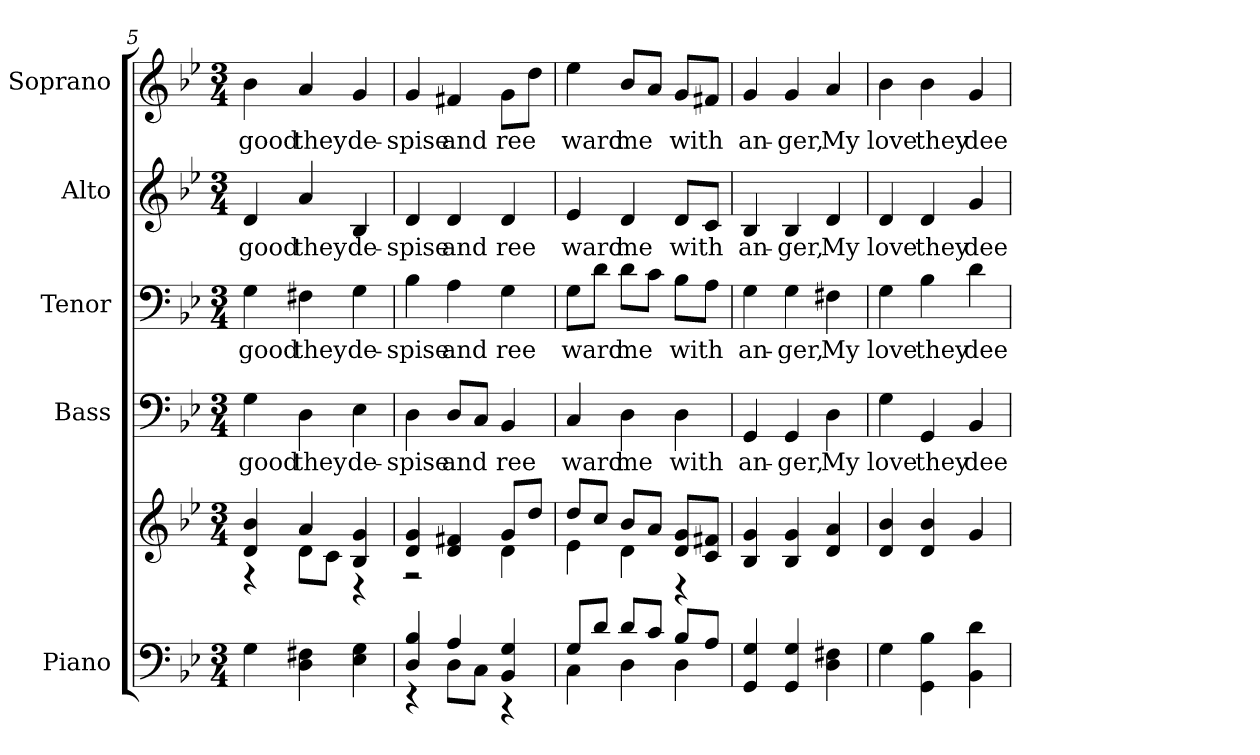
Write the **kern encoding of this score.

**kern	**kern	**kern	**text	**kern	**text	**kern	**text	**kern	**text
*part5	*part5	*part4	*part4	*part3	*part3	*part2	*part2	*part1	*part1
*staff6	*staff5	*staff4	*staff4	*staff3	*staff3	*staff2	*staff2	*staff1	*staff1
*I"Piano	*	*I"Bass	*	*I"Tenor	*	*I"Alto	*	*I"Soprano	*
*I'Pno.	*	*I'B.	*	*I'T.	*	*I'A.	*	*I'S.	*
!!LO:PB:g=z
*clefF4	*clefG2	*clefF4	*	*clefF4	*	*clefG2	*	*clefG2	*
*k[b-e-]	*k[b-e-]	*k[b-e-]	*	*k[b-e-]	*	*k[b-e-]	*	*k[b-e-]	*
*B-:	*B-:	*B-:	*	*B-:	*	*B-:	*	*B-:	*
*M3/4	*M3/4	*M3/4	*	*M3/4	*	*M3/4	*	*M3/4	*
=5	=5	=5	=5	=5	=5	=5	=5	=5	=5
*	*^	*	*	*	*	*	*	*	*
!	!	!	!	!LO:LY:b:color=#000000	!	!	!	!	!	!
!	!	!	!	!	!	!LO:LY:b:color=#000000	!	!	!	!
!	!	!	!	!	!	!	!	!LO:LY:b:color=#000000	!	!
!	!	!	!	!	!	!	!	!	!	!LO:LY:b:color=#000000
4Gi\	4di/ 4b-i	4r	4Gi\	good	4Gi\	good	4di/	good	4b-i\	good
!	!	!	!	!LO:LY:b:color=#000000	!	!	!	!	!	!
!	!	!	!	!	!	!LO:LY:b:color=#000000	!	!	!	!
!	!	!	!	!	!	!	!	!LO:LY:b:color=#000000	!	!
!	!	!	!	!	!	!	!	!	!	!LO:LY:b:color=#000000
4Di\ 4F#Xi	4ai/	8di\L	4Di\	they	4F#Xi\	they	4ai/	they	4ai/	they
.	.	8ci\J	.	.	.	.	.	.	.	.
!	!	!	!	!LO:LY:b:color=#000000	!	!	!	!	!	!
!	!	!	!	!	!	!LO:LY:b:color=#000000	!	!	!	!
!	!	!	!	!	!	!	!	!LO:LY:b:color=#000000	!	!
!	!	!	!	!	!	!	!	!	!	!LO:LY:b:color=#000000
4E-i\ 4Gi	4B-i/ 4gi	4r	4E-i\	de-	4Gi\	de-	4B-i/	de-	4gi/	de-
=6	=6	=6	=6	=6	=6	=6	=6	=6	=6	=6
*^	*	*	*	*	*	*	*	*	*	*
!	!	!	!	!	!LO:LY:b:color=#000000	!	!	!	!	!	!
!	!	!	!	!	!	!	!LO:LY:b:color=#000000	!	!	!	!
!	!	!	!	!	!	!	!	!	!LO:LY:b:color=#000000	!	!
!	!	!	!	!	!	!	!	!	!	!	!LO:LY:b:color=#000000
4Di/ 4B-i	4r	4di/ 4gi	2r	4Di\	-spise	4B-i\	-spise	4di/	-spise	4gi/	-spise
!	!	!	!	!	!LO:LY:b:color=#000000	!	!	!	!	!	!
!	!	!	!	!	!	!	!LO:LY:b:color=#000000	!	!	!	!
!	!	!	!	!	!	!	!	!	!LO:LY:b:color=#000000	!	!
!	!	!	!	!	!	!	!	!	!	!	!LO:LY:b:color=#000000
4Ai/	8Di\L	4di/ 4f#Xi	.	8Di/L	and	4Ai\	and	4di/	and	4f#Xi/	and
.	8Ci\J	.	.	8Ci/J	.	.	.	.	.	.	.
!	!	!	!	!	!LO:LY:b:color=#000000	!	!	!	!	!	!
!	!	!	!	!	!	!	!LO:LY:b:color=#000000	!	!	!	!
!	!	!	!	!	!	!	!	!	!LO:LY:b:color=#000000	!	!
!	!	!	!	!	!	!	!	!	!	!	!LO:LY:b:color=#000000
4BB-i/ 4Gi	4r	8gi/L	4di\	4BB-i/	ree	4Gi\	ree	4di/	ree	8gi\L	ree
.	.	8ddi/J	.	.	.	.	.	.	.	8ddi\J	.
=7	=7	=7	=7	=7	=7	=7	=7	=7	=7	=7	=7
!	!	!	!	!	!LO:LY:b:color=#000000	!	!	!	!	!	!
!	!	!	!	!	!	!	!LO:LY:b:color=#000000	!	!	!	!
!	!	!	!	!	!	!	!	!	!LO:LY:b:color=#000000	!	!
!	!	!	!	!	!	!	!	!	!	!	!LO:LY:b:color=#000000
8Gi/L	4Ci\	8ddi/L	4e-i\	4Ci/	ward	8Gi\L	ward	4e-i/	ward	4ee-i\	ward
8di/J	.	8cci/J	.	.	.	8di\J	.	.	.	.	.
!	!	!	!	!	!LO:LY:b:color=#000000	!	!	!	!	!	!
!	!	!	!	!	!	!	!LO:LY:b:color=#000000	!	!	!	!
!	!	!	!	!	!	!	!	!	!LO:LY:b:color=#000000	!	!
!	!	!	!	!	!	!	!	!	!	!	!LO:LY:b:color=#000000
8di/L	4Di\	8b-i/L	4di\	4Di\	me	8di\L	me	4di/	me	8b-i/L	me
8ci/J	.	8ai/J	.	.	.	8ci\J	.	.	.	8ai/J	.
!	!	!	!	!	!LO:LY:b:color=#000000	!	!	!	!	!	!
!	!	!	!	!	!	!	!LO:LY:b:color=#000000	!	!	!	!
!	!	!	!	!	!	!	!	!	!LO:LY:b:color=#000000	!	!
!	!	!	!	!	!	!	!	!	!	!	!LO:LY:b:color=#000000
8B-i/L	4Di\	8di/ 8giL	4r	4Di\	with	8B-i\L	with	8di/L	with	8gi/L	with
8Ai/J	.	8ci/ 8f#XiJ	.	.	.	8Ai\J	.	8ci/J	.	8f#Xi/J	.
*v	*v	*	*	*	*	*	*	*	*	*	*
*	*v	*v	*	*	*	*	*	*	*	*
=8	=8	=8	=8	=8	=8	=8	=8	=8	=8
!	!	!	!LO:LY:b:color=#000000	!	!	!	!	!	!
!	!	!	!	!	!LO:LY:b:color=#000000	!	!	!	!
!	!	!	!	!	!	!	!LO:LY:b:color=#000000	!	!
!	!	!	!	!	!	!	!	!	!LO:LY:b:color=#000000
4GGi/ 4Gi	4B-i/ 4gi	4GGi/	an-	4Gi\	an-	4B-i/	an-	4gi/	an-
!	!	!	!LO:LY:b:color=#000000	!	!	!	!	!	!
!	!	!	!	!	!LO:LY:b:color=#000000	!	!	!	!
!	!	!	!	!	!	!	!LO:LY:b:color=#000000	!	!
!	!	!	!	!	!	!	!	!	!LO:LY:b:color=#000000
4GGi/ 4Gi	4B-i/ 4gi	4GGi/	-ger,	4Gi\	-ger,	4B-i/	-ger,	4gi/	-ger,
!	!	!	!LO:LY:b:color=#000000	!	!	!	!	!	!
!	!	!	!	!	!LO:LY:b:color=#000000	!	!	!	!
!	!	!	!	!	!	!	!LO:LY:b:color=#000000	!	!
!	!	!	!	!	!	!	!	!	!LO:LY:b:color=#000000
4Di\ 4F#Xi	4di/ 4ai	4Di\	My	4F#Xi\	My	4di/	My	4ai/	My
!!LO:LB:g=z
=9	=9	=9	=9	=9	=9	=9	=9	=9	=9
!	!	!	!LO:LY:b:color=#000000	!	!	!	!	!	!
!	!	!	!	!	!LO:LY:b:color=#000000	!	!	!	!
!	!	!	!	!	!	!	!LO:LY:b:color=#000000	!	!
!	!	!	!	!	!	!	!	!	!LO:LY:b:color=#000000
4Gi\	4di/ 4b-i	4Gi\	love	4Gi\	love	4di/	love	4b-i\	love
!	!	!	!LO:LY:b:color=#000000	!	!	!	!	!	!
!	!	!	!	!	!LO:LY:b:color=#000000	!	!	!	!
!	!	!	!	!	!	!	!LO:LY:b:color=#000000	!	!
!	!	!	!	!	!	!	!	!	!LO:LY:b:color=#000000
4GGi\ 4B-i	4di/ 4b-i	4GGi/	they	4B-i\	they	4di/	they	4b-i\	they
!	!	!	!LO:LY:b:color=#000000	!	!	!	!	!	!
!	!	!	!	!	!LO:LY:b:color=#000000	!	!	!	!
!	!	!	!	!	!	!	!LO:LY:b:color=#000000	!	!
!	!	!	!	!	!	!	!	!	!LO:LY:b:color=#000000
4BB-i\ 4di	4gi/	4BB-i/	dee	4di\	dee	4gi/	dee	4gi/	dee
=	=	=	=	=	=	=	=	=	=
*-	*-	*-	*-	*-	*-	*-	*-	*-	*-
